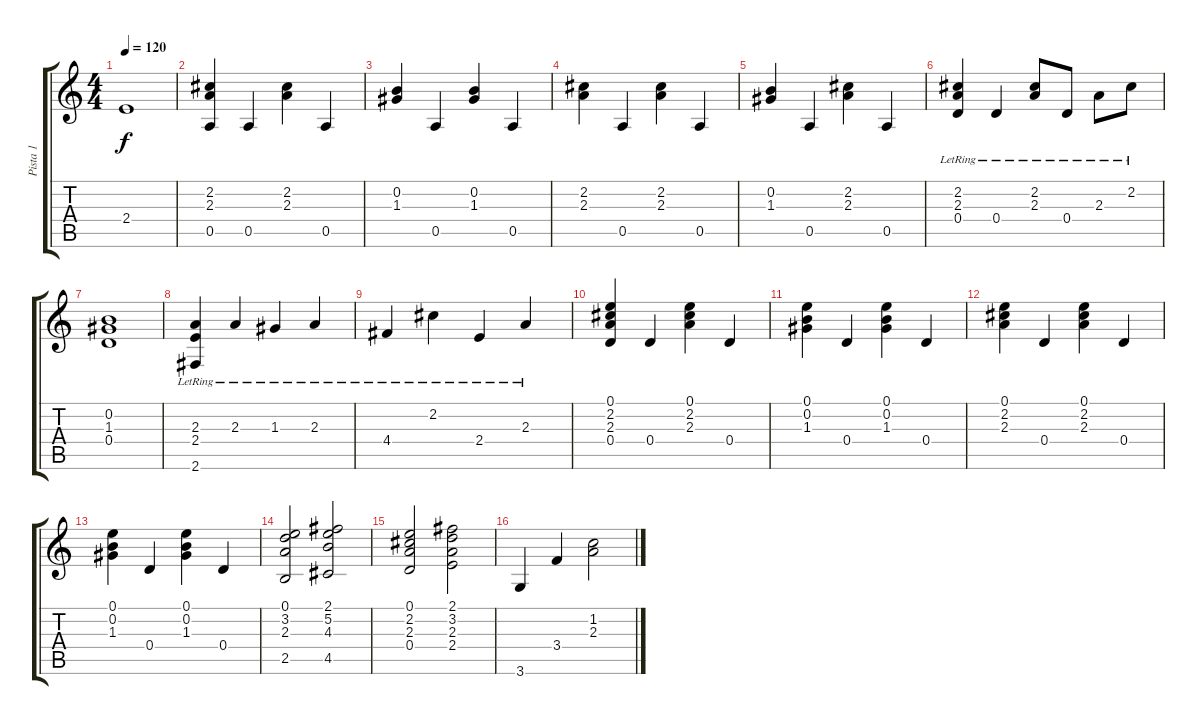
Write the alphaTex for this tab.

\track ("Pista 1" "Pista 1") {instrument acousticguitarnylon}
\staff {score tabs}
\tuning (E4 B3 G3 D3 A2 E2) {hide}
\ts (4 4)
\tempo 120
\clef g2
\ks c
2.4.1{dy f} |
(2.2 2.3 0.5).4 0.5.4 (2.2 2.3).4 0.5.4 |
(0.2 1.3).4 0.5.4 (0.2 1.3).4 0.5.4 |
(2.2 2.3).4 0.5.4 (2.2 2.3).4 0.5.4 |
(0.2 1.3).4 0.5.4 (2.2 2.3).4 0.5.4 |
(2.2{lr} 2.3{lr} 0.4{lr}).4 0.4{lr}.4 (2.2{lr} 2.3{lr}).8 0.4{lr}.8 2.3{lr}.8 2.2{lr}.8 |
(0.2 1.3 0.4).1 |
(2.3{lr} 2.4{lr} 2.6{lr}).4 2.3{lr}.4 1.3{lr}.4 2.3{lr}.4 |
4.4{lr}.4 2.2{lr}.4 2.4{lr}.4 2.3{lr}.4 |
(0.1 2.2 2.3 0.4).4 0.4.4 (0.1 2.2 2.3).4 0.4.4 |
(0.1 0.2 1.3).4 0.4.4 (0.1 0.2 1.3).4 0.4.4 |
(0.1 2.2 2.3).4 0.4.4 (0.1 2.2 2.3).4 0.4.4 |
(0.1 0.2 1.3).4 0.4.4 (0.1 0.2 1.3).4 0.4.4 |
(0.1 3.2 2.3 2.5).2 (2.1 5.2 4.3 4.5).2 |
(0.1 2.2 2.3 0.4).2 (2.1 3.2 2.3 2.4).2 |
3.6.4 3.4.4 (1.2 2.3).2
